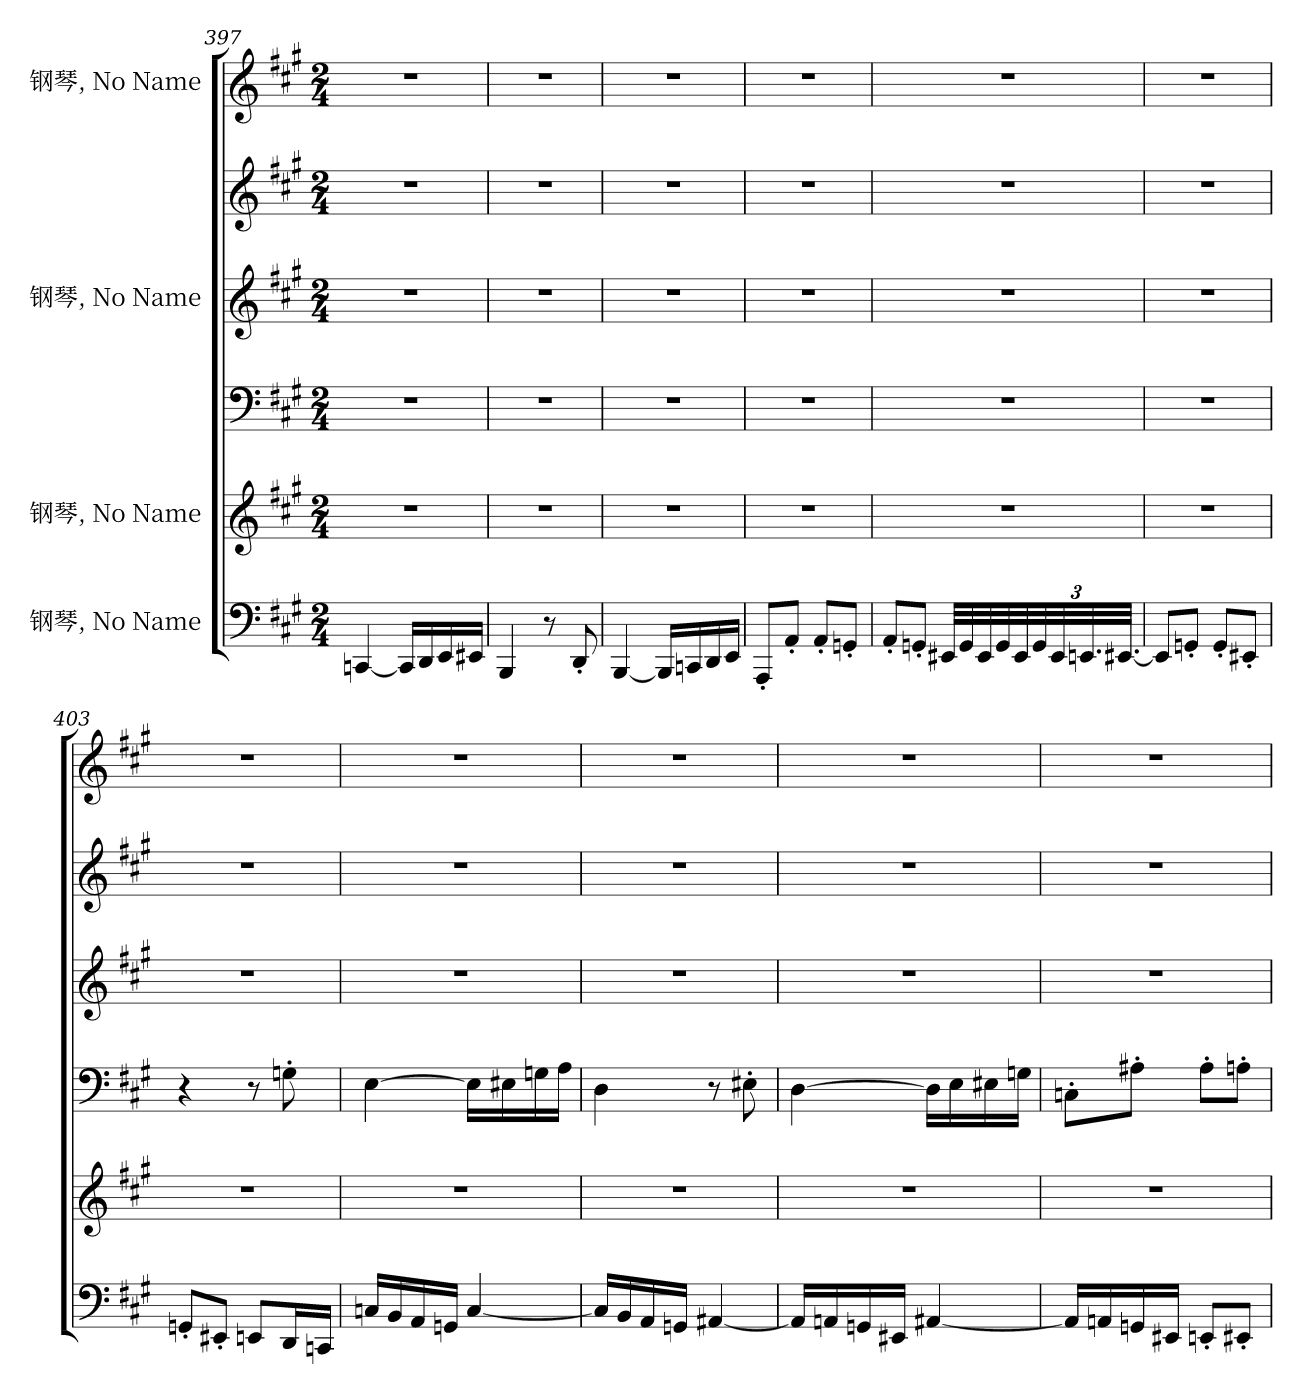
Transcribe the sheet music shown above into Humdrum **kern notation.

**kern	**kern	**kern	**kern	**kern	**kern
*part4	*part3	*part3	*part2	*part2	*part1
*staff6	*staff5	*staff4	*staff3	*staff2	*staff1
*I"钢琴, No Name	*I"钢琴, No Name	*	*I"钢琴, No Name	*	*I"钢琴, No Name
!!LO:PB:g=z
*clefF4	*clefG2	*clefF4	*clefG2	*clefG2	*clefG2
*k[f#c#g#]	*k[f#c#g#]	*k[f#c#g#]	*k[f#c#g#]	*k[f#c#g#]	*k[f#c#g#]
*M2/4	*M2/4	*M2/4	*M2/4	*M2/4	*M2/4
*MM121	*MM121	*MM121	*MM121	*MM121	*MM121
=397	=397	=397	=397	=397	=397
[4CCn/	2r	2r	2r	2r	2r
16CC/LL]	.	.	.	.	.
16DD/	.	.	.	.	.
16EE/	.	.	.	.	.
16EE#X/JJ	.	.	.	.	.
=398	=398	=398	=398	=398	=398
4BBB/	2r	2r	2r	2r	2r
8r	.	.	.	.	.
8DD'/	.	.	.	.	.
=399	=399	=399	=399	=399	=399
*	*	*	*	*	*MM121
[4BBB/	2r	2r	2r	2r	2r
16BBB/LL]	.	.	.	.	.
16CCn/	.	.	.	.	.
16DD/	.	.	.	.	.
16EE/JJ	.	.	.	.	.
=400	=400	=400	=400	=400	=400
8AAA'/L	2r	2r	2r	2r	2r
8AA'/J	.	.	.	.	.
8AA'/L	.	.	.	.	.
8GGn'/J	.	.	.	.	.
!!LO:LB:g=z
=401	=401	=401	=401	=401	=401
8AA'/L	2r	2r	2r	2r	2r
8GGn'/J	.	.	.	.	.
32EE#X/LLL	.	.	.	.	.
32GG/	.	.	.	.	.
32EE#/	.	.	.	.	.
32GG/	.	.	.	.	.
*Xbrackettup	*	*	*	*	*
48EE#/	.	.	.	.	.
48GG/	.	.	.	.	.
48EE#/	.	.	.	.	.
48.EEn/	.	.	.	.	.
[48.EE#X/JJJ	.	.	.	.	.
=402	=402	=402	=402	=402	=402
8EE#/L]	2r	2r	2r	2r	2r
8GGn'/J	.	.	.	.	.
8GG'/L	.	.	.	.	.
8EE#X'/J	.	.	.	.	.
=403	=403	=403	=403	=403	=403
8GGn'/L	2r	4r	2r	2r	2r
8EE#X'/J	.	.	.	.	.
8EEn/L	.	8r	.	.	.
16DD/L	.	8Gn'\	.	.	.
16CCn/JJ	.	.	.	.	.
=404	=404	=404	=404	=404	=404
*	*	*	*	*	*MM121
16Cn/LL	2r	[4E\	2r	2r	2r
16BB/	.	.	.	.	.
16AA/	.	.	.	.	.
16GGn/JJ	.	.	.	.	.
[4C/	.	16E\LL]	.	.	.
.	.	16E#X\	.	.	.
.	.	16Gn\	.	.	.
.	.	16A\JJ	.	.	.
!!LO:PB:g=z
=405	=405	=405	=405	=405	=405
16C/LL]	2r	4D\	2r	2r	2r
16BB/	.	.	.	.	.
16AA/	.	.	.	.	.
16GGn/JJ	.	.	.	.	.
[4AA#X/	.	8r	.	.	.
.	.	8E#X'\	.	.	.
=406	=406	=406	=406	=406	=406
*	*	*	*	*	*MM121
16AA#/LL]	2r	[4D\	2r	2r	2r
16AAn/	.	.	.	.	.
16GGn/	.	.	.	.	.
16EE#X/JJ	.	.	.	.	.
[4AA#X/	.	16D\LL]	.	.	.
.	.	16E\	.	.	.
.	.	16E#X\	.	.	.
.	.	16Gn\JJ	.	.	.
=407	=407	=407	=407	=407	=407
16AA#/LL]	2r	8Cn'\L	2r	2r	2r
16AAn/	.	.	.	.	.
16GGn/	.	8A#X'\J	.	.	.
16EE#X/JJ	.	.	.	.	.
8EEn'/L	.	8A#'\L	.	.	.
8EE#X'/J	.	8An'\J	.	.	.
=	=	=	=	=	=
*-	*-	*-	*-	*-	*-
